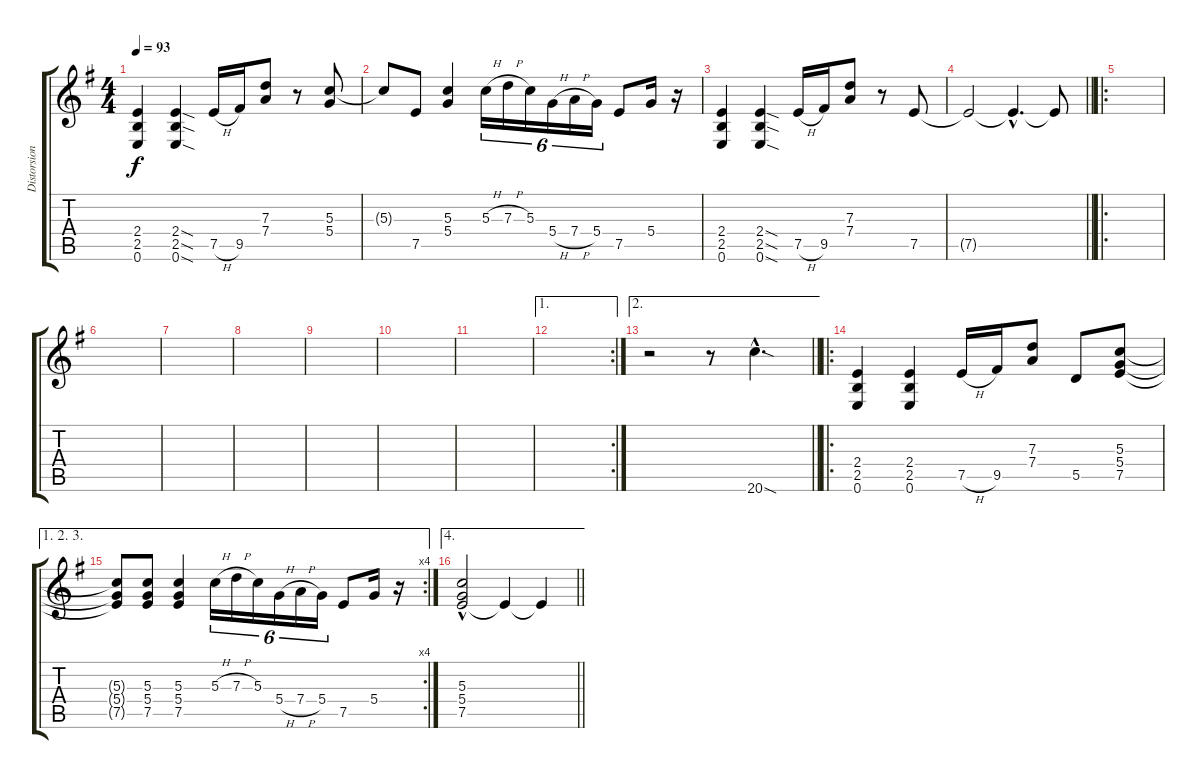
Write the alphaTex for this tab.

\track ("Distorsion Guitar" "Distorsion") {instrument distortionguitar}
\staff {score tabs}
\tuning (E4 B3 G3 D3 A2 E2) {hide}
\ts (4 4)
\tempo 93
\clef g2
\ks g
(2.4 2.5 0.6).4{dy f instrument distortionguitar} (2.4{sod} 2.5{sod} 0.6{sod}).4 7.5{h}.16 9.5.16 (7.3 7.4).8 r.8 (5.3 5.4).8 |
5.3{t}.8 7.5.8 (5.3 5.4).4 5.3{h}.16{tu (6 4)} 7.3{h}.16{tu (6 4)} 5.3.16{tu (6 4)} 5.4{h}.16{tu (6 4)} 7.4{h}.16{tu (6 4)} 5.4.16{tu (6 4)} 7.5.8 5.4.16 r.16 |
(2.4 2.5 0.6).4 (2.4{sod} 2.5{sod} 0.6{sod}).4 7.5{h}.16 9.5.16 (7.3 7.4).8 r.8 7.5.8 |
\barLineRight lightlight
7.5{t}.2 7.5{hac t}.4{d} 7.5{t}.8 |
\ro
|
|
|
|
|
|
|
\ae 1
\rc 2
|
\ae 2
\barLineRight lightlight
r.2 r.8 20.6{sod hac}.4{d} |
\ro
(2.4 2.5 0.6).4 (2.4 2.5 0.6).4 7.5{h}.16 9.5.16 (7.3 7.4).8 5.5.8 (5.3 5.4 7.5).8 |
\ae (1 2 3)
\rc 4
(5.3{t} 5.4{t} 7.5{t}).8 (5.3 5.4 7.5).8 (5.3 5.4 7.5).4 5.3{h}.16{tu (6 4)} 7.3{h}.16{tu (6 4)} 5.3.16{tu (6 4)} 5.4{h}.16{tu (6 4)} 7.4{h}.16{tu (6 4)} 5.4.16{tu (6 4)} 7.5.8 5.4.16 r.16 |
\ae 4
\barLineRight lightlight
(5.3{hac} 5.4{hac} 7.5{hac}).2 7.5{t}.4 7.5{t}.4
